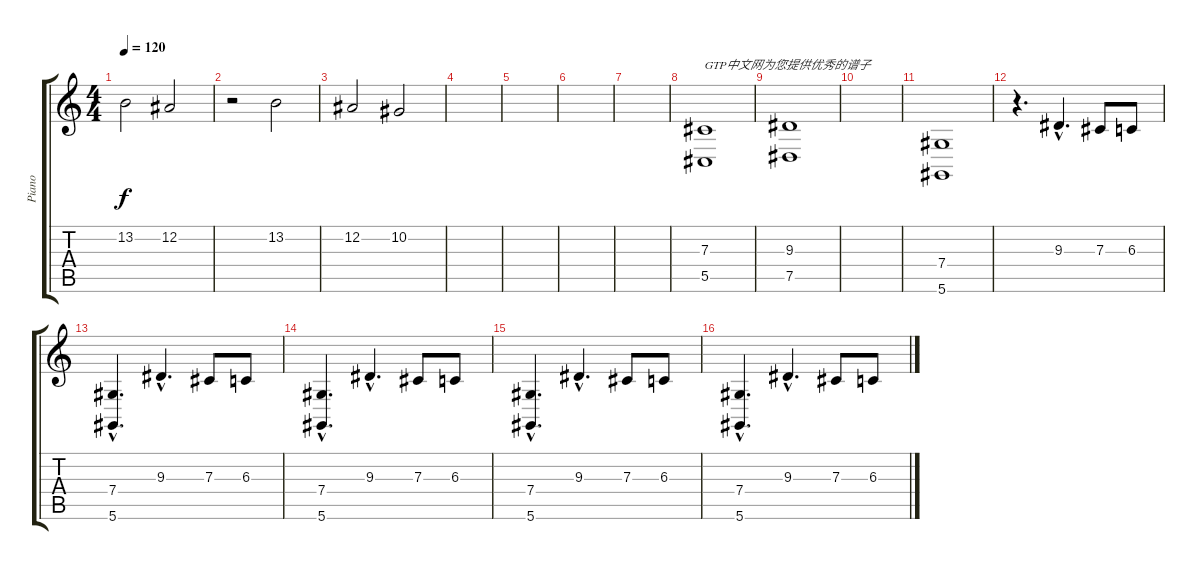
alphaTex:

\track ("Piano" "Piano") {instrument honkytonkpiano}
\staff {score tabs}
\tuning (Eb4 Bb3 Gb3 Db3 Ab2 Eb2) {hide}
\ts (4 4)
\tempo 120
\clef g2
\ks c
13.2.2{dy f} 12.2.2 |
r.2 13.2.2 |
12.2.2 10.2.2 |
|
|
|
|
(7.3 5.5).1{txt "GTP中文网为您提供优秀的谱子" instrument brightacousticpiano} |
(9.3 7.5).1 |
|
(7.4 5.6).1 |
r.4{d} 9.3{hac}.4{d} 7.3.8 6.3.8 |
(7.4{hac} 5.6{hac}).4{d} 9.3{hac}.4{d} 7.3.8 6.3.8 |
(7.4{hac} 5.6{hac}).4{d} 9.3{hac}.4{d} 7.3.8 6.3.8 |
(7.4{hac} 5.6{hac}).4{d} 9.3{hac}.4{d} 7.3.8 6.3.8 |
(7.4{hac} 5.6{hac}).4{d} 9.3{hac}.4{d} 7.3.8 6.3.8
